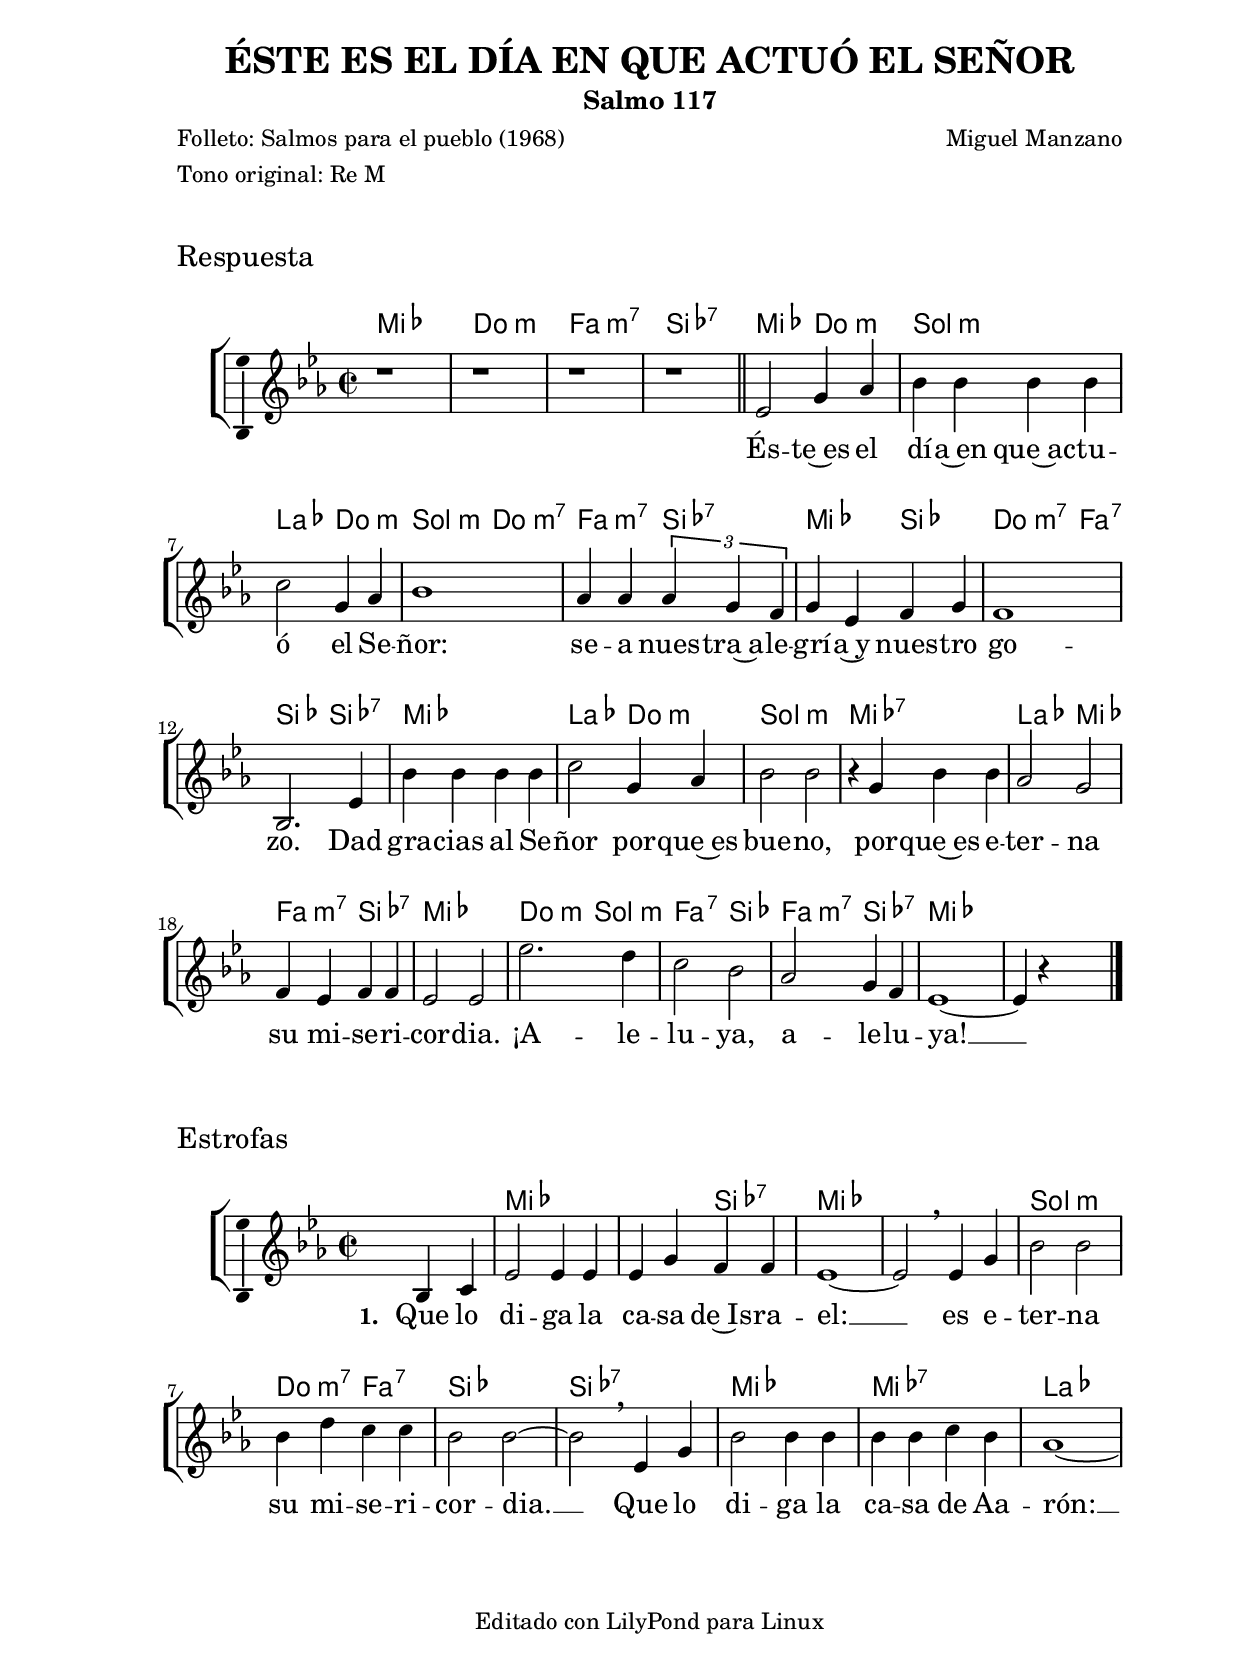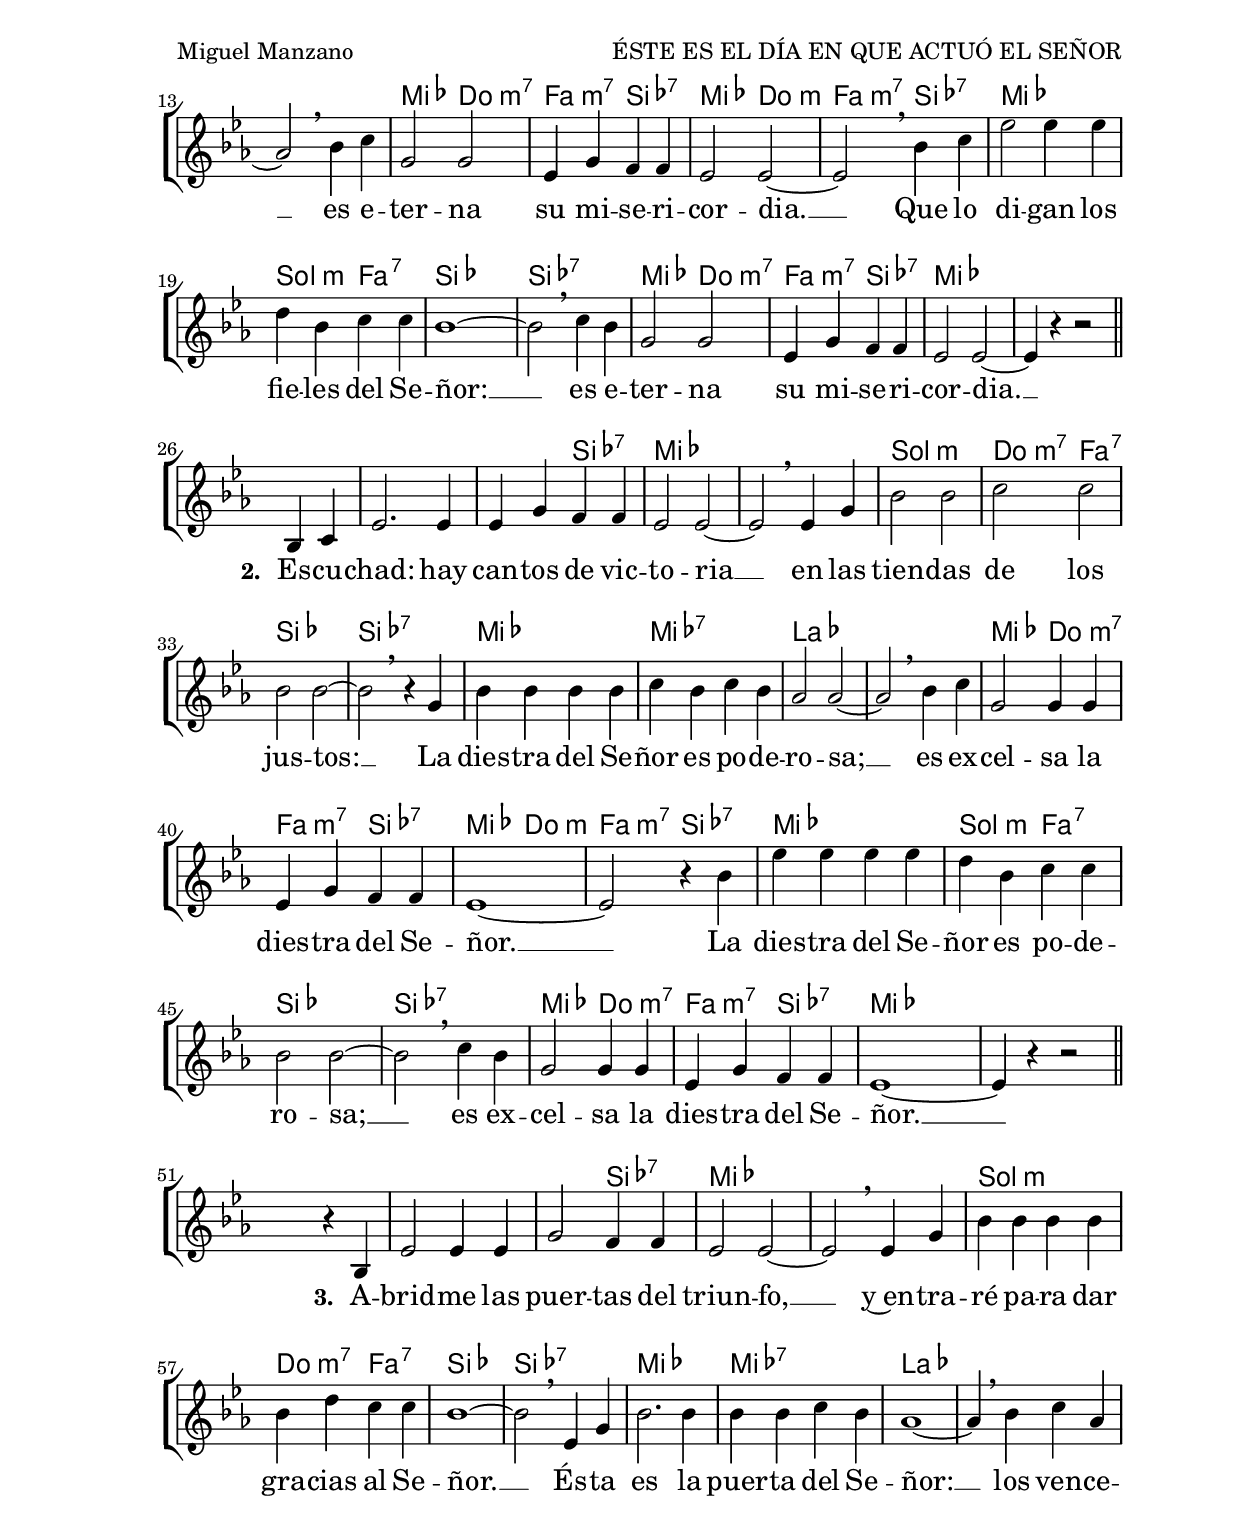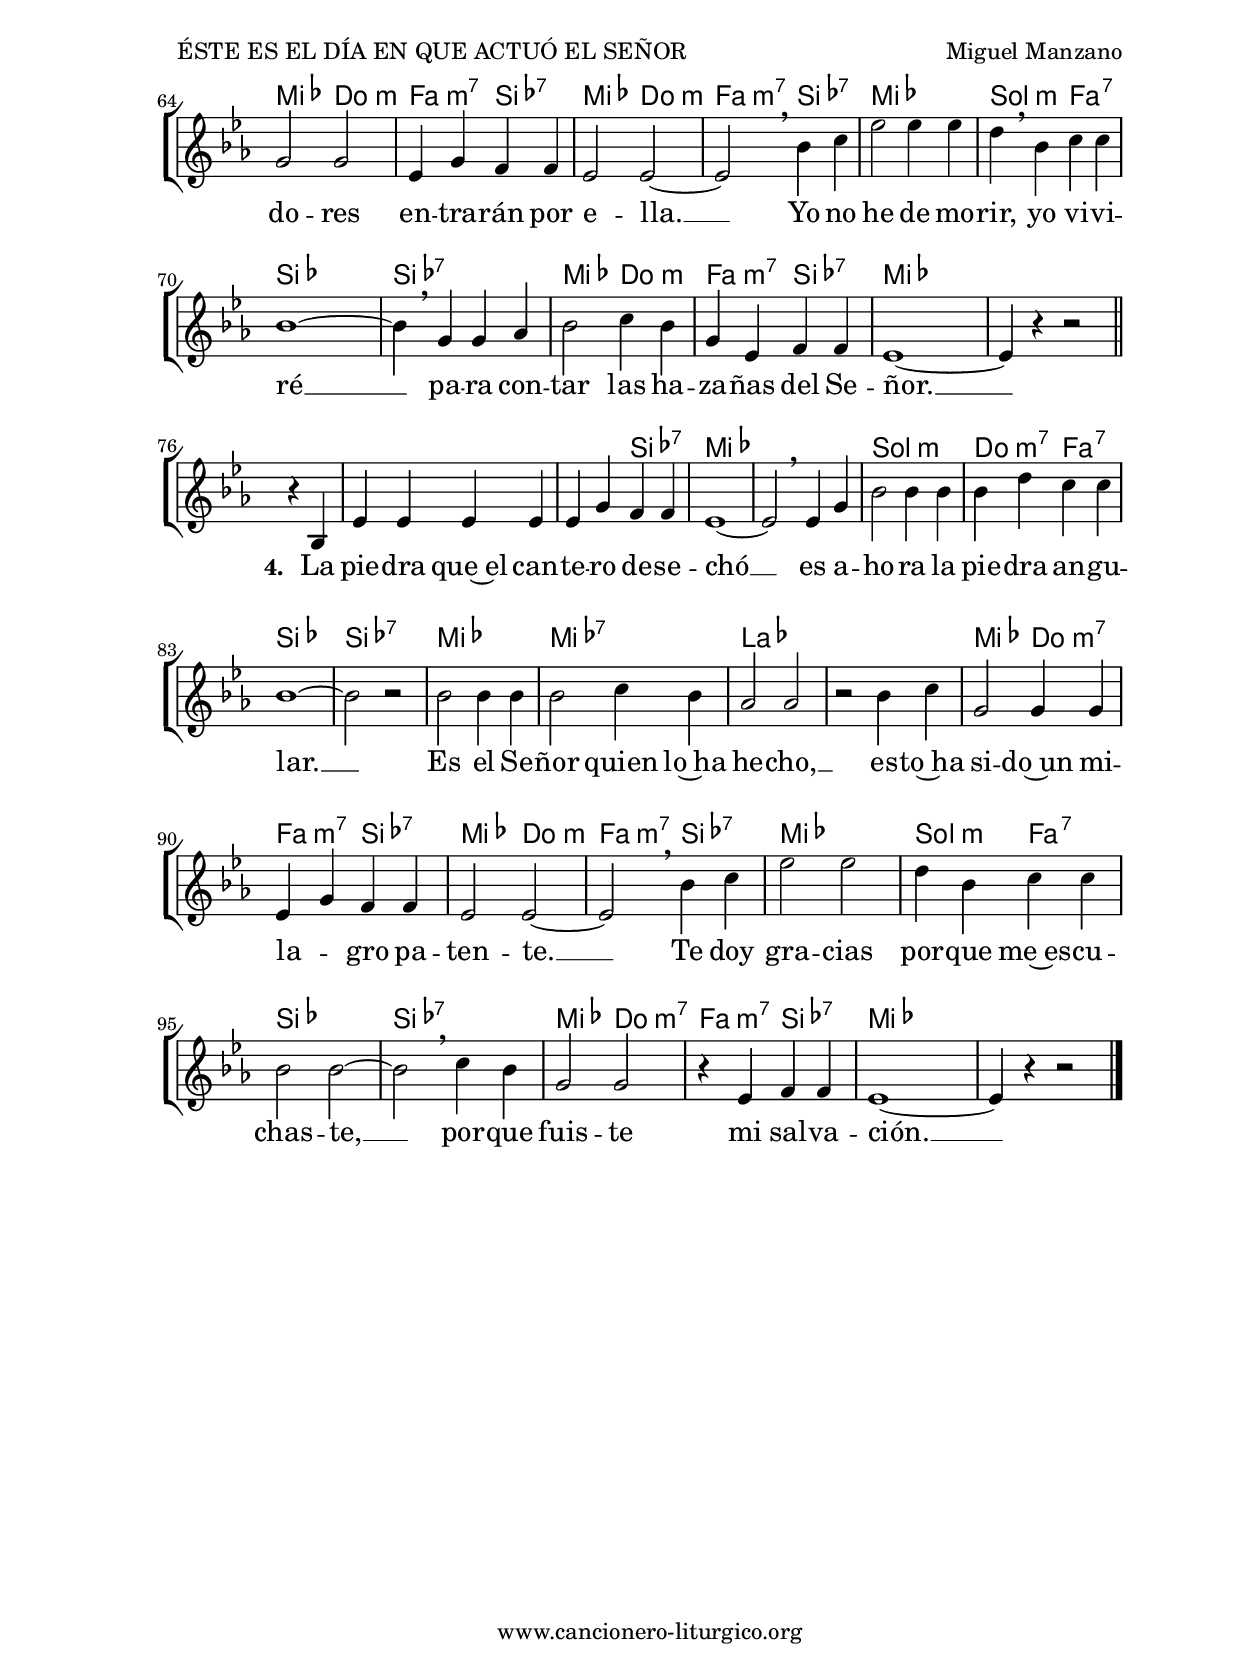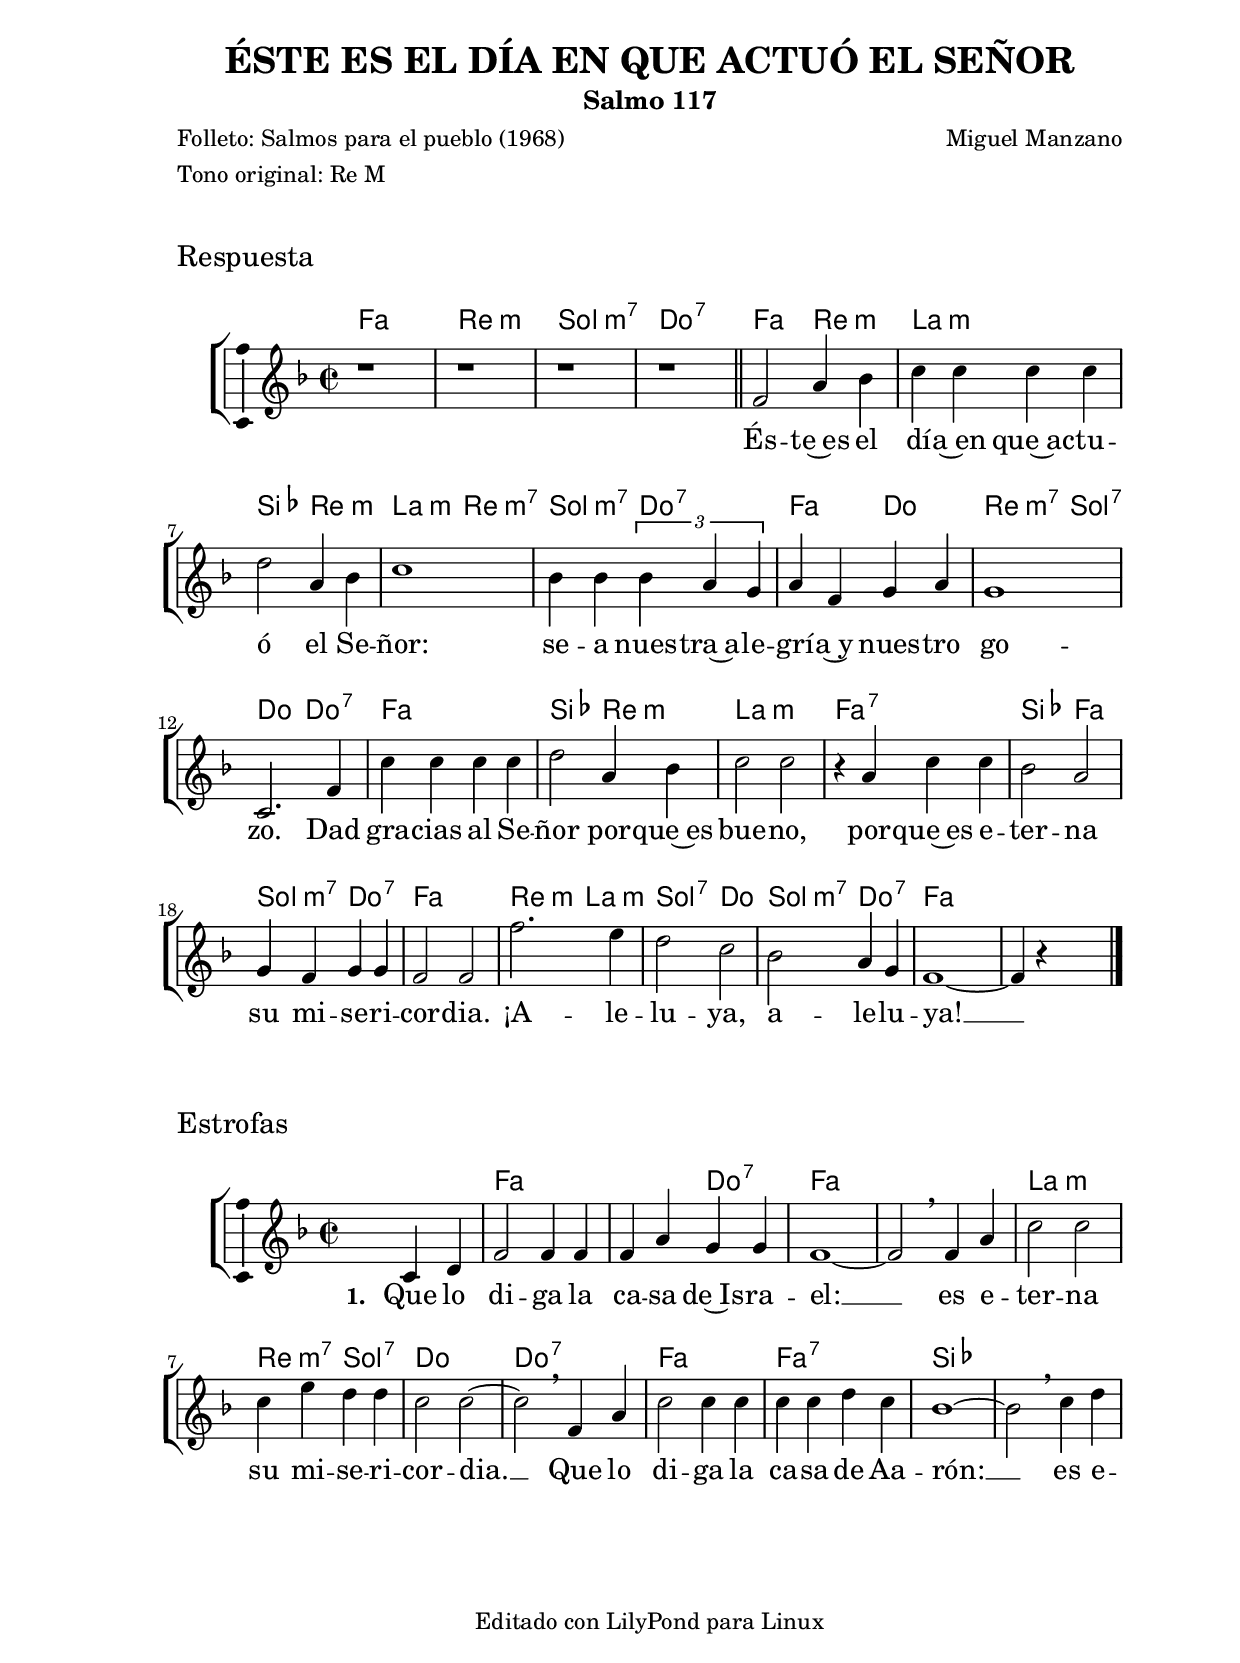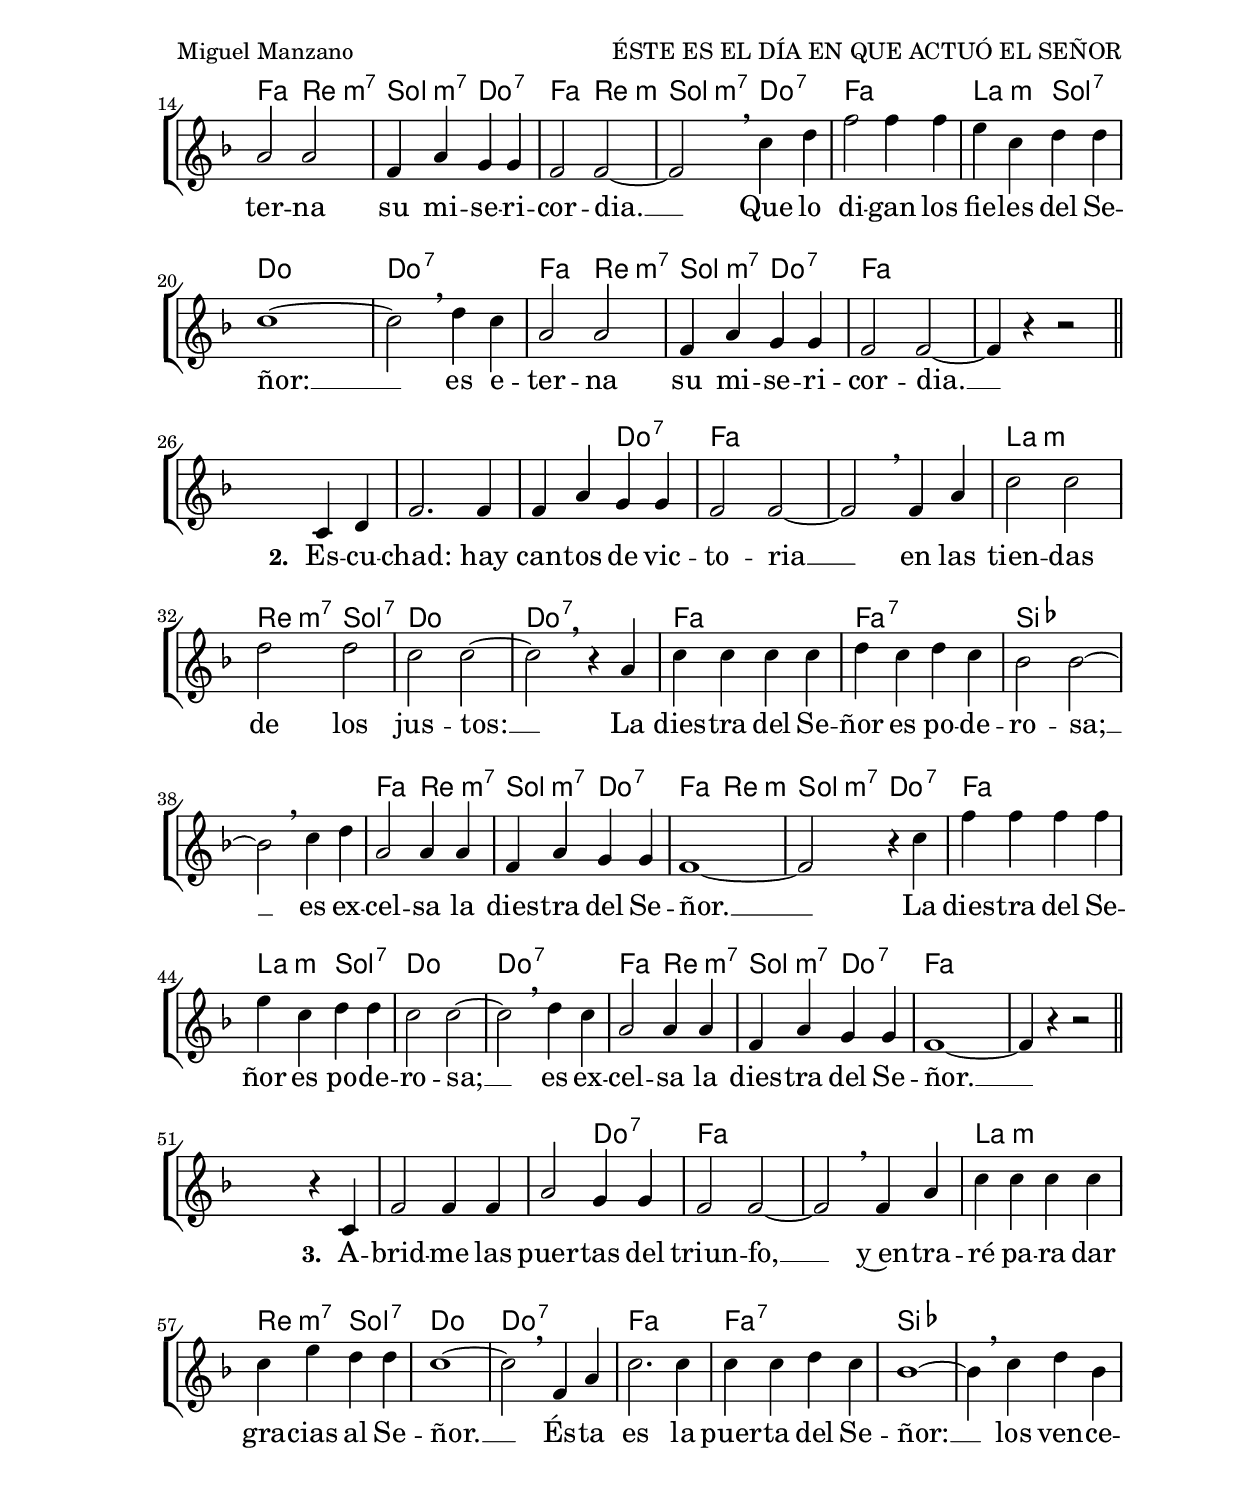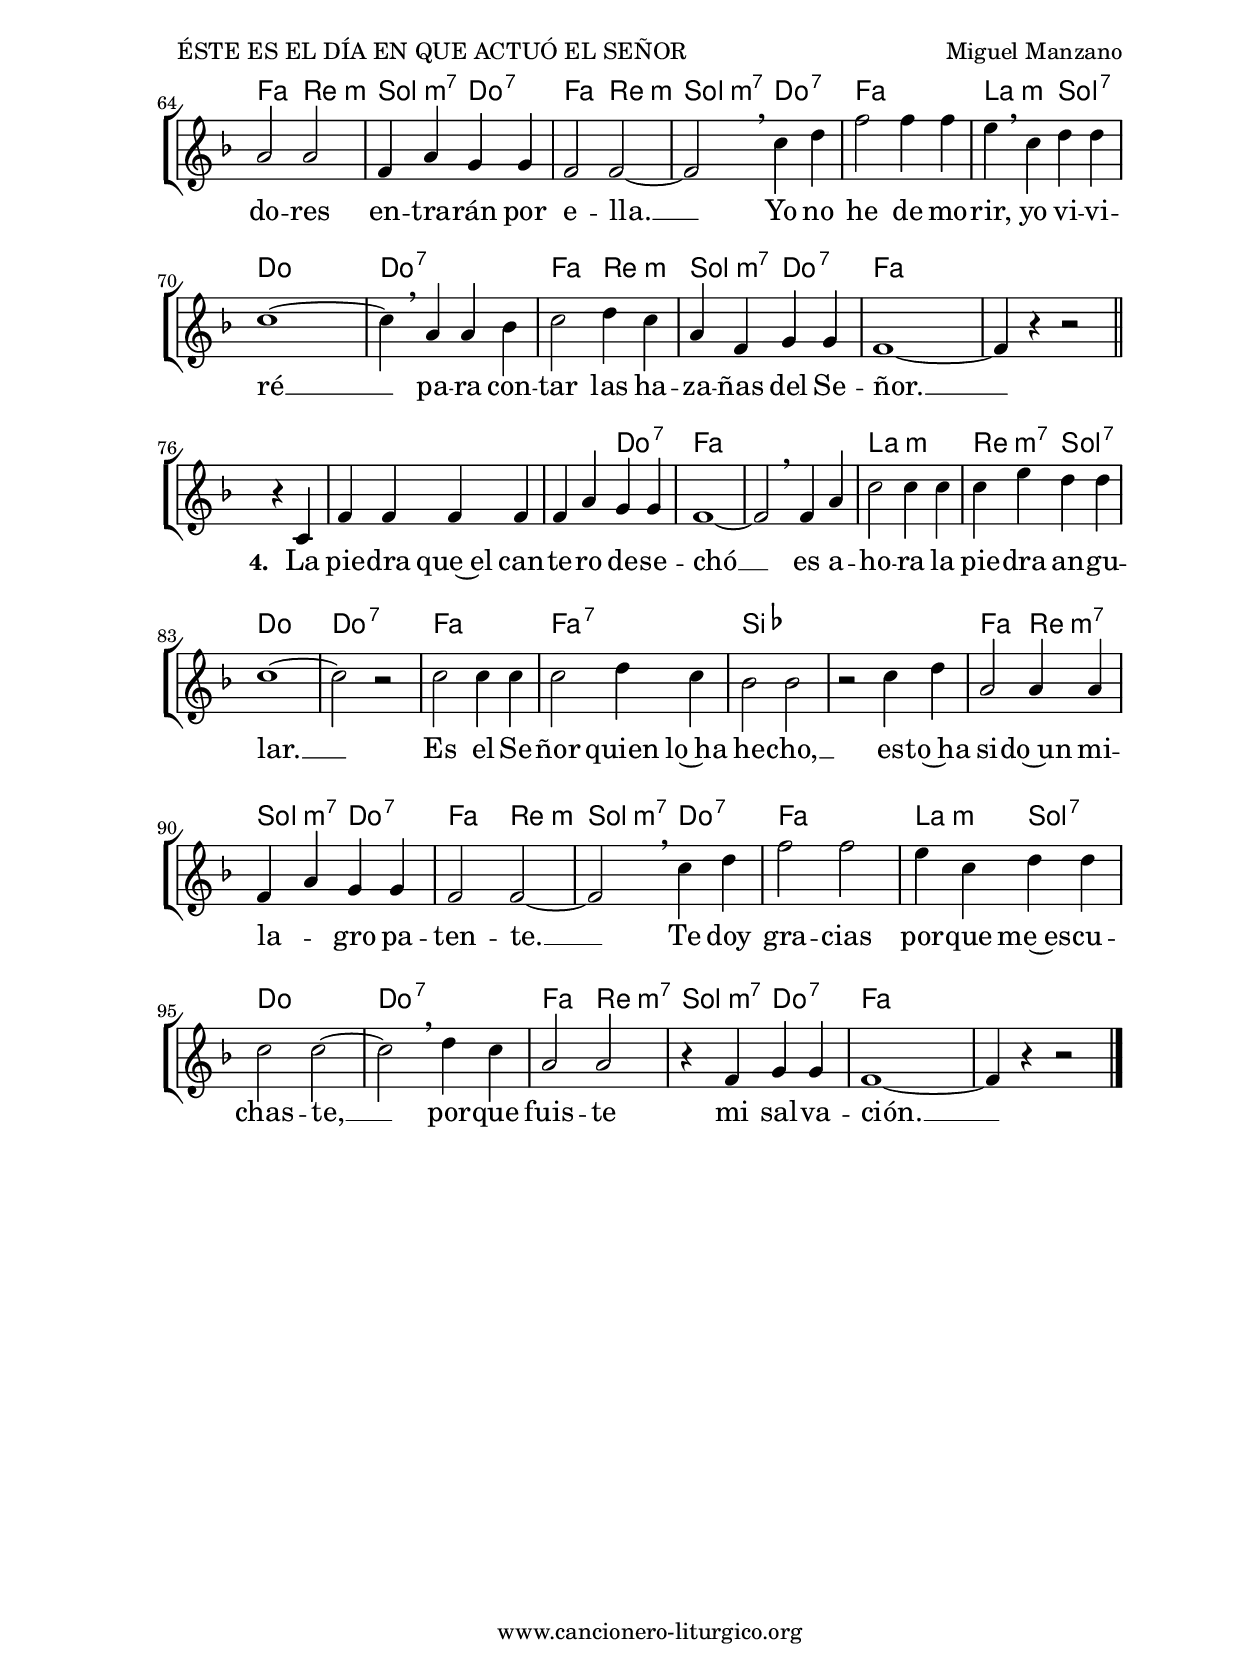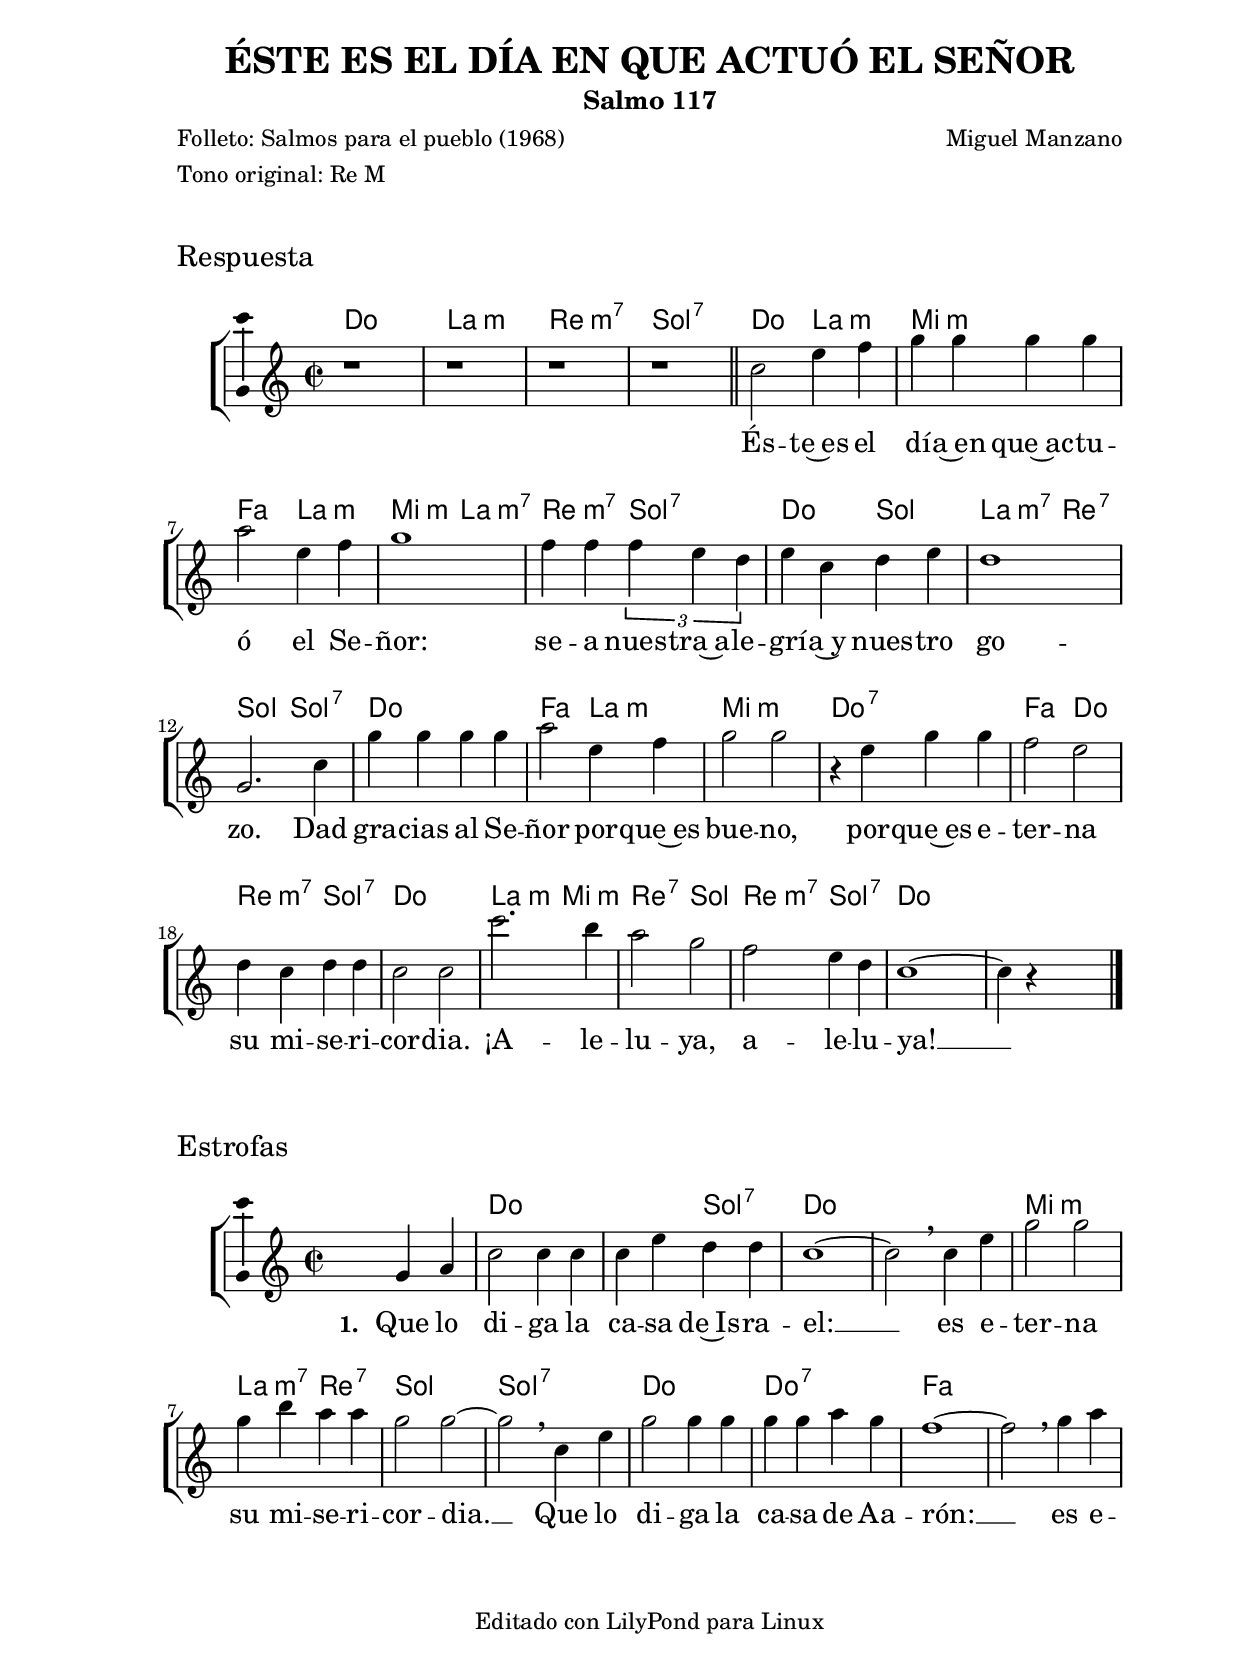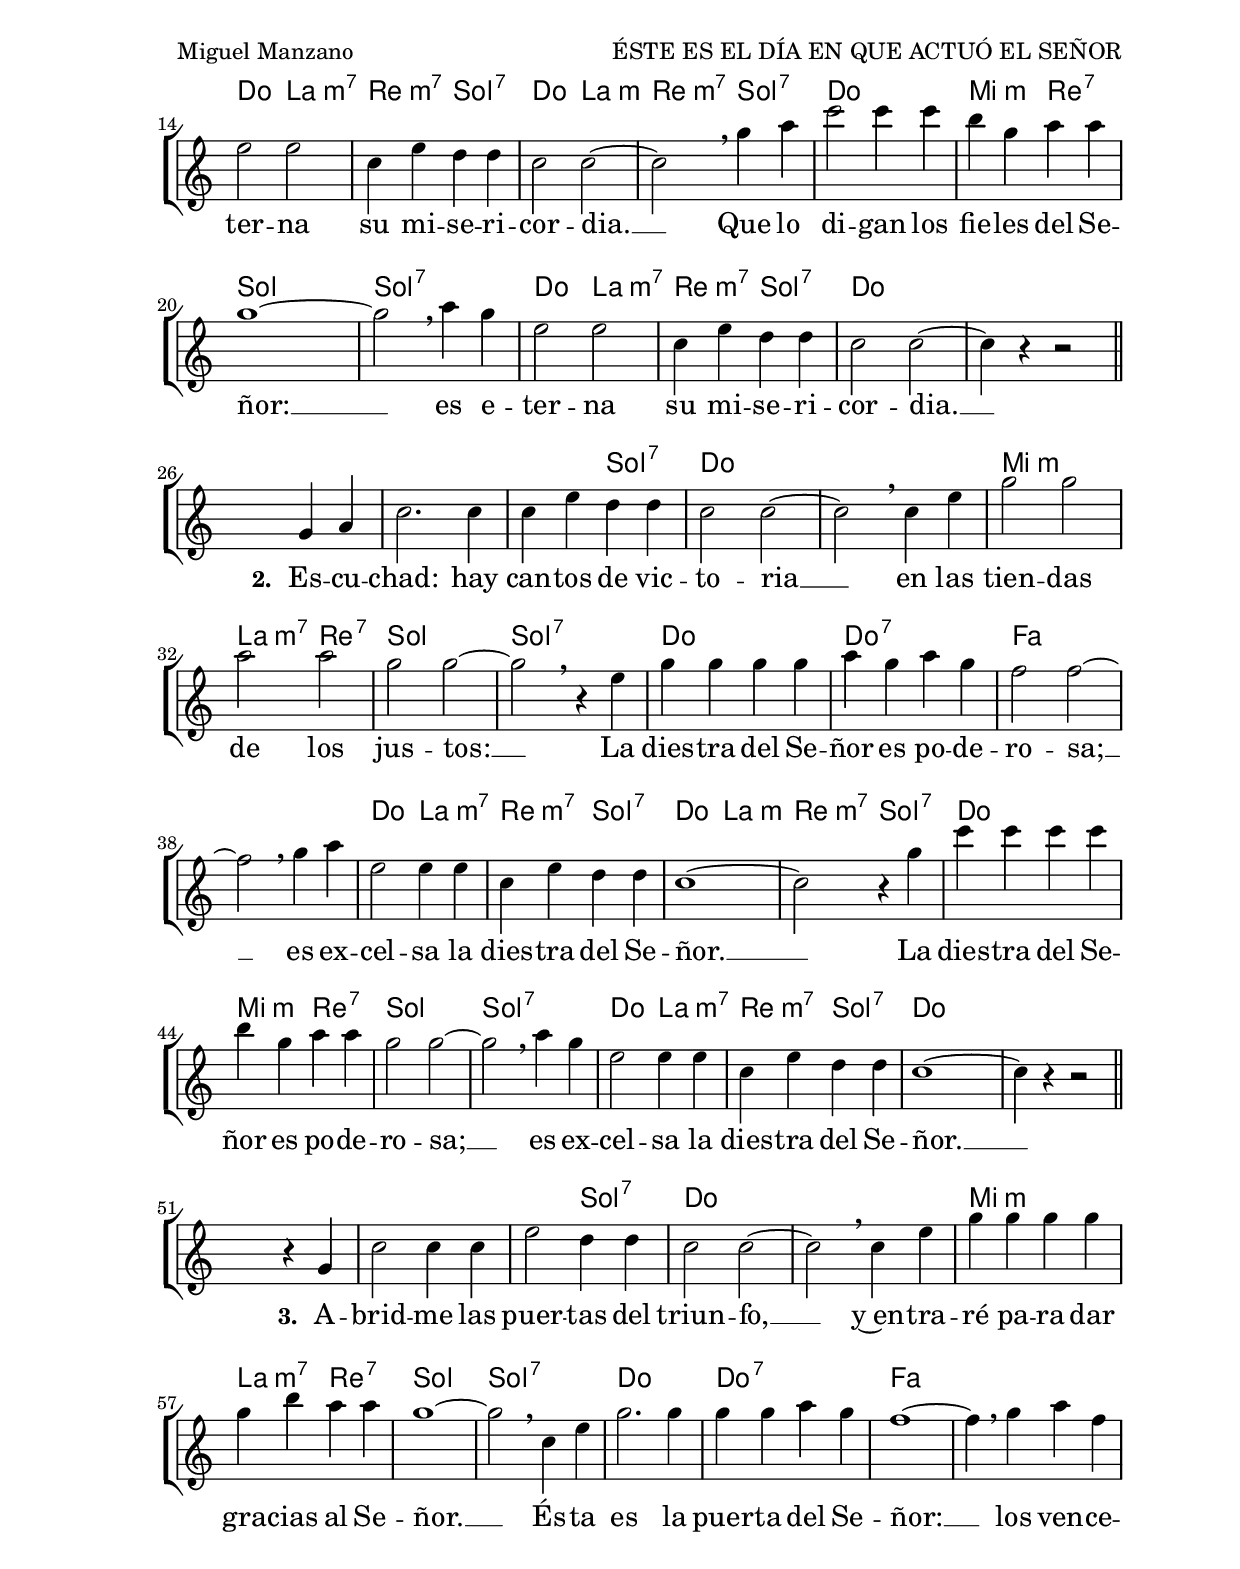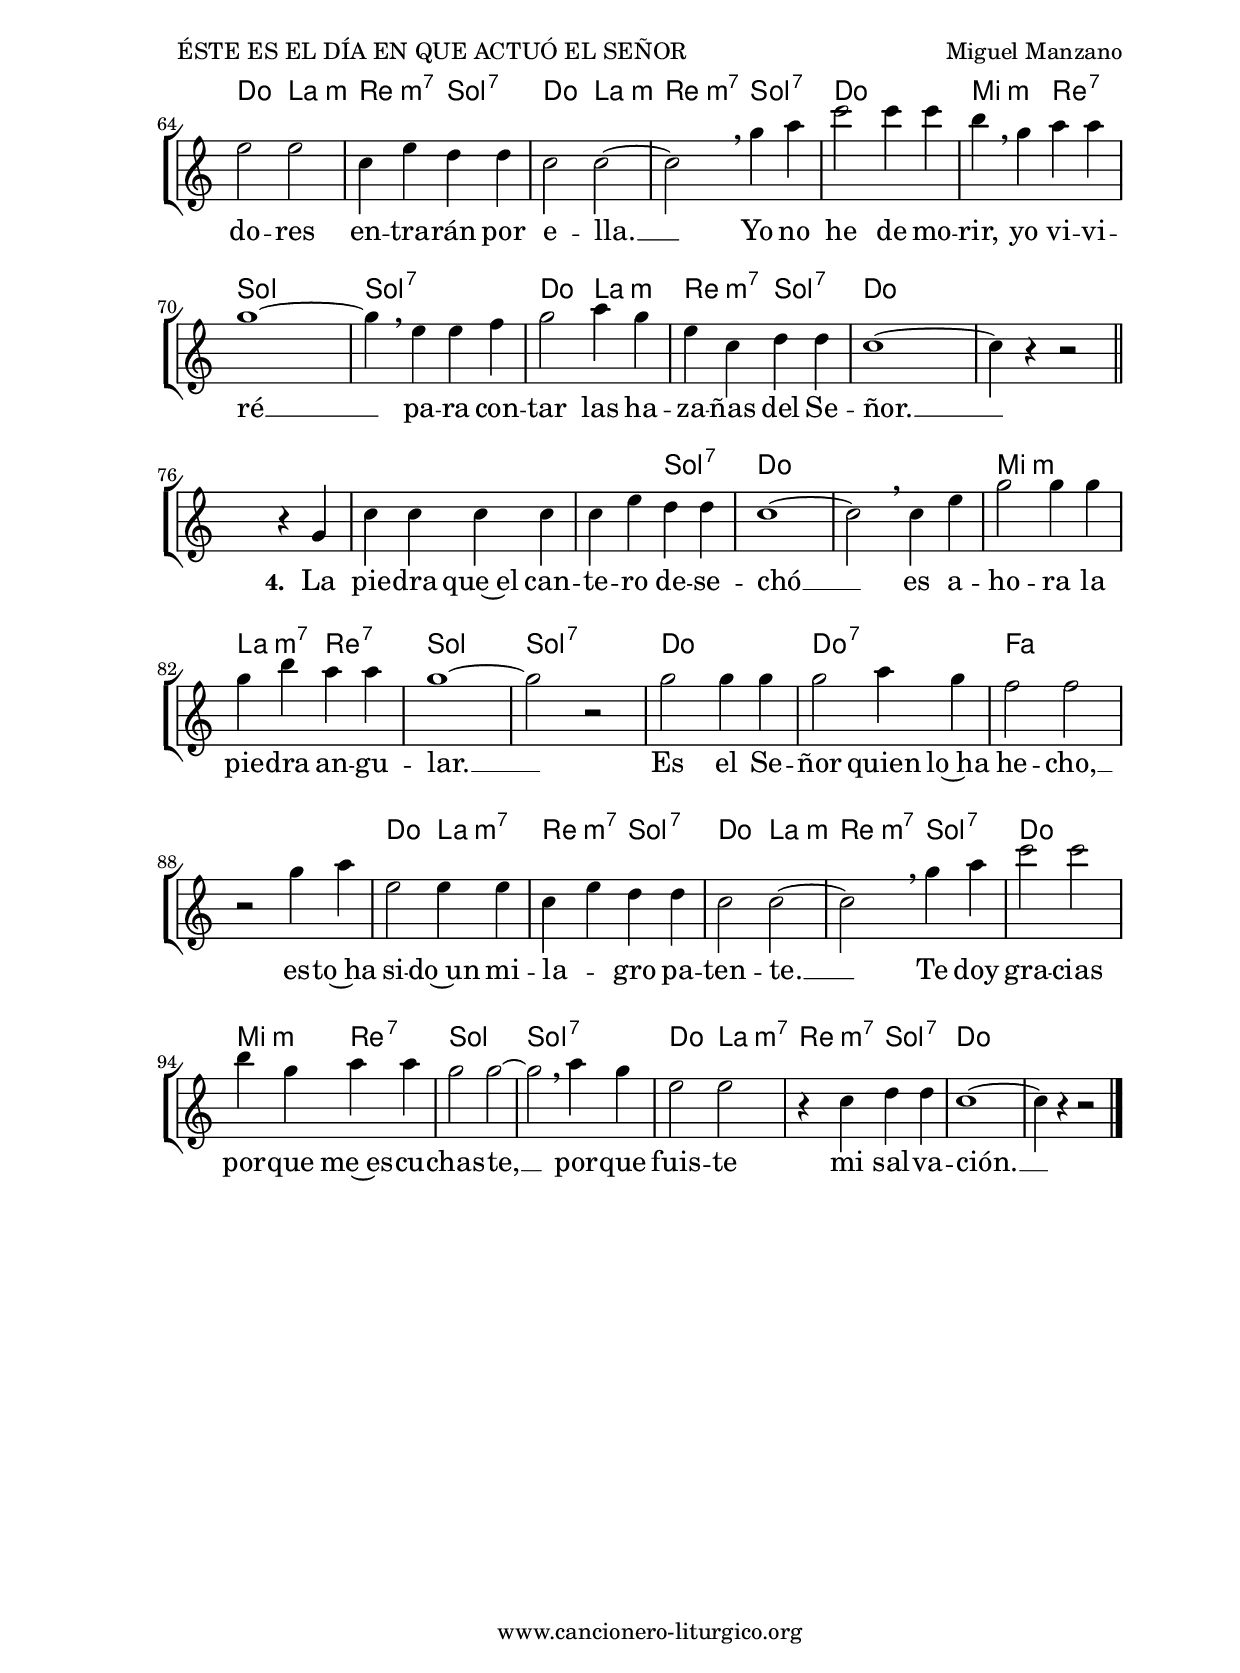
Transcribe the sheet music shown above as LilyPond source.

%
%para convertir .midi en .wav:
%timidity filename.midi -Ow -o finename.wav
%
%
%Para convertir de .wav a .mp3:
%lame -h -m j filename.wav
%
%
%para escuchar el midi:
%timidity nombrefichero.midi
%


%versión de lilypond para la que se ha escrito esta partitura:
\version "2.16.0"

	%Tamaño papel
	#(set-default-paper-size "a4")
	%Tamaño partitura
	#(set-global-staff-size 20)
	%No responde al pulsar sobre una nota
	#(ly:set-option 'point-and-click #f)

%parámetros del encabezamiento:
\header {
	title = "ÉSTE ES EL DÍA EN QUE ACTUÓ EL SEÑOR"
	subtitle = "Salmo 117"
	composer = "Miguel Manzano"
	poet = "Folleto: Salmos para el pueblo (1968)"
%%%	poet = "CLN 522"
	meter = "Tono original: Re M"
	arranger = ""
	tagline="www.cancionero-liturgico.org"
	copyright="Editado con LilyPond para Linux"
	}

%parámetros asociados al papel:
\paper  {
	oddHeaderMarkup = \markup {\fill-line { \on-the-fly #not-first-page \fromproperty #'header:title \on-the-fly #not-first-page \fromproperty #'header:composer }}
	evenHeaderMarkup = \markup {\fill-line { \fromproperty #'header:composer \fromproperty #'header:title }}
	#(set-paper-size "a4")
	print-page-number = ##f
	first-page-number = 1
	print-first-page-number = ##f
	head-separation = 3.0 \cm
	top-margin = 2.0 \cm
	bottom-margin = 0.5\cm
	left-margin = 3.0 \cm
	line-width = 16.0 \cm 
	indent = 8\mm
	interscoreline = 2.\mm
	between-system-space = 15\mm
%	para que las partituras no llenen la hoja:
	ragged-bottom = ##t
%	idem para la última hoja:
	ragged-last-bottom = ##f
%	para que las partituras llenen el ancho del papel:
	ragged-last = ##f
	after-title-space = 2.5 \cm
%page-count=2
%system-count=8

	%Flexible Vertical Spacing
	markup-system-spacing =
	#'((basic-distance . 5) (minimum-distance . 3) (padding . 3))
	score-markup-spacing =
	#'((basic-distance . 15) (minimum-distance . 10) (padding . 3))
%	score-system-spacing =
%	#'((basic-distance . 15) (minimum-distance . 10) (padding . 5))
	system-system-spacing =
	#'((basic-distance . 5) (minimum-distance . 3) (padding . 3))
	markup-markup-spacing =
	#'((basic-distance . 20) (minimum-distance . 15) (padding . 3))
	last-bottom-spacing =
	#'((basic-distance . 5) (minimum-distance . 5) (padding . 3))
%	top-system-spacing =
%	#'((basic-distance . 10) (minimum-distance . 5) (padding . 3))
%	top-markup-spacing =
%	#'((basic-distance . 15) (minimum-distance . 10) (padding . 3))

	}


%parámetros que afectan a toda la partitura:
global =  {
	%clave de sol (G):
	\clef G
	%armadura:
	\transpose d ees
	\key d \major
	\tempo 4=130
	\set Score.tempoHideNote = ##t
	}


%%%%%%%%%%%%%%%%%%%%%%%%%%%%%%%%%%%%%%%%%%%%%%%%%%%%%%%
%%%%%%%%%%%%%%%%%%%%%%%%%%%%%%%%%%%%%%%%%%%%%%%%%%%%%%%
%%%%%%%%%%%%%%%%%%%%%%%%%%%%%%%%%%%%%%%%%%%%%%%%%%%%%%%


acordesrespuno = {
	\italianChords
	\chordmode {
	\transpose d ees
{

d1 b:m e:m7 a:7
d2 b:m fis:m s g b:m fis:m b:m7 e:m7a:7 d a b:m7 e:7 a a:7 d s g b:m fis:m s d:7 s g d e:m7 a:7 d s b:m fis:m e:7 a e:m7 a:7 d s s s

}
}
}

melodiarespuno = 
	\transpose d ees
{
	\relative c'{

\time 2/2

r1 r1 r1 r1
\bar "||"

d2 fis4 g
a4 a a a
b2 fis4 g
a1
g4 g \times 2/3 {g fis e}
fis4 d e fis
e1
a,2. d4
a'4 a a a
b2 fis4 g
a2 a
r4 fis4 a a
g2 fis
e4 d e e
d2 d
d'2. cis4
b2 a
g2 fis4 e
d1~
d4 r4 s2

\bar "|."
}
}


textorespuno = \lyricmode {

És -- te~es el dí -- a~en que~ac -- tu -- ó el Se -- ñor:
se -- a nues -- tra~a -- le -- grí -- a~y nues -- tro go -- zo.
Dad gra -- cias al Se -- ñor por -- que~es bue -- no,
por -- que~es e -- ter -- na su mi -- se -- ri -- cor -- dia.
¡A -- le -- lu -- ya, a -- le -- lu -- ya! __

	}

acordesrespunoStaff = \context ChordNames = acordesrespunoStaff <<
	\set chordChanges = ##t
	\acordesrespuno
	>>


vozrespunoStaff = \context Voice = vozrespunoStaff
\with {\consists "Ambitus_engraver"}
<<
%	\set Staff.instrumentName = ""
%	\set Staff.shortInstrumentName = ""
%	\set Staff.midiInstrument = #"clarinet"
%	\set Staff.midiInstrument = #"cello"
%	\set Staff.midiInstrument = #"flute"
	\set Staff.midiInstrument = #"electric guitar (jazz)"
%	\set Staff.midiInstrument = #"english horn"
%	\set Staff.midiInstrument = #"violin"
%	\set Staff.midiInstrument = #"glockenspiel"
	\set Staff.midiMinimumVolume = #0.7
	\set Staff.midiMaximumVolume = #0.9
	\global
	\melodiarespuno
	>>

textorespunoStaff = \context Lyrics = textorespunoStaff <<
	\lyricsto vozrespunoStaff \textorespuno
	>>


%%%%%%%%%%%%%%%%%%%%%%%%%%%%%%%%%%%%%%%%%%%%%%%%%%%%%%%
%%%%%%%%%%%%%%%%%%%%%%%%%%%%%%%%%%%%%%%%%%%%%%%%%%%%%%%
%%%%%%%%%%%%%%%%%%%%%%%%%%%%%%%%%%%%%%%%%%%%%%%%%%%%%%%


acordesrespest = {
	\italianChords
	\chordmode {
	\transpose d ees
{

s1
d1 d2 a:7 d1 s fis:m b2:m7 e:7 a1 a:7 d d:7 g s d2 b:m7 e:m7 a:7 d b:m e:m7 a:7 d s fis:m e:7 a s a:7 s d b:m7 e:m7 a:7 d s s s

s1
d1 d2 a:7 d1 s fis:m b2:m7 e:7 a1 a:7 d d:7 g s d2 b:m7 e:m7 a:7 d b:m e:m7 a:7 d s fis:m e:7 a s a:7 s d b:m7 e:m7 a:7 d s s s

s1
d1 d2 a:7 d1 s fis:m b2:m7 e:7 a1 a:7 d d:7 g s d2 b:m e:m7 a:7 d b:m e:m7 a:7 d s fis:m e:7 a s a:7 s d b:m e:m7 a:7 d s s s

s1
d1 d2 a:7 d1 s fis:m b2:m7 e:7 a1 a:7 d d:7 g s d2 b:m7 e:m7 a:7 d b:m e:m7 a:7 d s fis:m e:7 a s a:7 s d b:m7 e:m7 a:7 d s s s

}
}
}

melodiarespest = 
	\transpose d ees
{
	\relative c'{

\time 2/2

s2 a4 b
d2 d4 d
d4 fis e e
d1~
d2 \breathe d4 fis
a2 a
a4 cis b b
a2 a~
a2 \breathe d,4 fis
a2 a4 a
a4 a b a
g1~
g2 \breathe a4 b
fis2 fis
d4 fis e e
d2 d~
d2 \breathe a'4 b
d2 d4 d
cis4 a b b
a1~
a2 \breathe b4 a
fis2 fis
d4 fis e e
d2 d~
d4 r4 r2

\bar "||"
\break

s2 a4 b
d2. d4
d4 fis e e
d2 d~
d2 \breathe d4 fis
a2 a
b2 b
a2 a~
a2 \breathe r4 fis
a4 a a a
b4 a b a
g2 g~
g2 \breathe a4 b
fis2 fis4 fis
d4 fis e e
d1~
d2 r4 a'4
d4 d d d
cis4 a b b
a2 a~
a2 \breathe b4 a
fis2 fis4 fis
d4 fis e e
d1~
d4 r4 r2

\bar "||"
\break

s2 r4 a4
d2 d4 d
fis2 e4 e
d2 d~
d2 \breathe d4 fis
a4 a a a
a4 cis b b
a1~
a2 \breathe d,4 fis
a2. a4
a4 a b a
g1~
g4 \breathe a4 b g
fis2 fis
d4 fis e e
d2 d~
d2 \breathe a'4 b
d2 d4 d
cis4 \breathe a b b
a1~
a4 \breathe fis4 fis g
a2 b4 a
fis4 d e e
d1~
d4 r4 r2

\bar "||"
\break

s2 r4 a4
d4 d d d
d4 fis e e
d1~
d2 \breathe d4 fis
a2 a4 a
a4 cis b b
a1~
a2 r2
a2 a4 a
a2 b4 a
g2 g
r2 a4 b
fis2 fis4 fis
d4 fis e e
d2 d~
d2 \breathe a'4 b
d2 d
cis4 a b b
a2 a~
a2 \breathe b4 a
fis2 fis
r4 d4 e e
d1~
d4 r4 r2

\bar "|."
}
}


textorespest = \lyricmode {

\set stanza =#"1. " Que lo di -- ga la ca -- sa de~Is -- ra -- el: __
es e -- ter -- na su mi -- se -- ri -- cor -- dia. __
Que lo di -- ga la ca -- sa de Aa -- rón: __
es e -- ter -- na su mi -- se -- ri -- cor -- dia. __
Que lo di -- gan los fie -- les del Se -- ñor: __
es e -- ter -- na su mi -- se -- ri -- cor -- dia. __

\set stanza =#"2. " Es -- cu -- chad: hay can -- tos de vic -- to -- ria __
en las tien -- das de los jus -- tos: __
La dies -- tra del Se -- ñor es po -- de -- ro -- sa; __
es ex -- cel -- sa la dies -- tra del Se -- ñor. __
La dies -- tra del Se -- ñor es po -- de -- ro -- sa; __
es ex -- cel -- sa la dies -- tra del Se -- ñor. __

\set stanza =#"3. " A -- brid -- me las puer -- tas del triun -- fo, __
y~en -- tra -- ré pa -- ra dar gra -- cias al Se -- ñor. __
És -- ta es la puer -- ta del Se -- ñor: __
los ven -- ce -- do -- res en -- tra -- rán por e -- lla. __
Yo no he de mo -- rir, yo vi -- vi -- ré __
pa -- ra con -- tar las ha -- za -- ñas del Se -- ñor. __

\set stanza =#"4. " La pie -- dra que~el can -- te -- ro de -- se -- chó __
es a -- ho -- ra la pie -- dra an -- gu -- lar. __
Es el Se -- ñor quien lo~ha he -- cho, __
es -- to~ha si -- do~un mi -- la -- _ gro pa -- ten -- te. __
Te doy gra -- cias por -- que me~es -- cu -- chas -- te, __
por -- que fuis -- te mi sal -- va -- ción. __

	}

acordesrespestStaff = \context ChordNames = acordesrespestStaff <<
	\set chordChanges = ##t
	\acordesrespest
	>>


vozrespestStaff = \context Voice = vozrespestStaff
\with {\consists "Ambitus_engraver"}
<<
%	\set Staff.instrumentName = ""
%	\set Staff.shortInstrumentName = ""
%	\set Staff.midiInstrument = #"clarinet"
%	\set Staff.midiInstrument = #"cello"
%	\set Staff.midiInstrument = #"flute"
	\set Staff.midiInstrument = #"electric guitar (jazz)"
%	\set Staff.midiInstrument = #"english horn"
%	\set Staff.midiInstrument = #"violin"
%	\set Staff.midiInstrument = #"glockenspiel"
	\set Staff.midiMinimumVolume = #0.7
	\set Staff.midiMaximumVolume = #0.9
	\global
	\melodiarespest
	>>

textorespestStaff = \context Lyrics = textorespestStaff <<
	\lyricsto vozrespestStaff \textorespest
	>>


%%%%%%%%%%%%%%%%%%%%%%%%%%%%%%%%%%%%%%%%%%%%%%%%%%%%%%%
%%%%%%%%%%%%%%%%%%%%%%%%%%%%%%%%%%%%%%%%%%%%%%%%%%%%%%%
%%%%%%%%%%%%%%%%%%%%%%%%%%%%%%%%%%%%%%%%%%%%%%%%%%%%%%%


\book {
	\score {
		\context ChoirStaff {
			\override StaffGroup.SystemStartBracket #'collapse-height = #1
			\override Score.SystemStartBar #'collapse-height = #1
			<<
			\acordesrespunoStaff
			\vozrespunoStaff
			\textorespunoStaff
			>>
			}
		\layout {
	    		\context {
				\Lyrics
				\override LyricText #'font-size = #2
				}
	   		 \context {
				\Score
				\override StaffSymbol #'staff-space = #(magstep +3)
				}
			}
		\header{piece=\markup{\fontsize #2 "Respuesta"}}
		}
	\score {
		\context ChoirStaff {
			\override StaffGroup.SystemStartBracket #'collapse-height = #1
			\override Score.SystemStartBar #'collapse-height = #1
			<<
			\acordesrespestStaff
			\vozrespestStaff
			\textorespestStaff
			>>
			}
		\layout {
	    		\context {
				\Lyrics
				\override LyricText #'font-size = #2
				}
	   		 \context {
				\Score
				\override StaffSymbol #'staff-space = #(magstep +3)
				}
			}
		\header{piece=\markup{\fontsize #2 "Estrofas"}}
		}
	\score {
		\unfoldRepeats
		\context ChoirStaff {
			<<
			\acordesrespunoStaff
			\vozrespunoStaff
			>>
			<<
			\acordesrespestStaff
			\vozrespestStaff
			>>
			}
		\midi {
	  		\context {
	  			\Score
				tempoWholesPerMinute = #(ly:make-moment 70 4)
				}
			}
		}
	}

#(define output-suffix "C")
\book {
	\score {
		\context ChoirStaff {
			\override StaffGroup.SystemStartBracket #'collapse-height = #1
			\override Score.SystemStartBar #'collapse-height = #1
\transpose c d
			<<
			\acordesrespunoStaff
			\vozrespunoStaff
			\textorespunoStaff
			>>
			}
		\layout {
	    		\context {
				\Lyrics
				\override LyricText #'font-size = #2
				}
	   		 \context {
				\Score
				\override StaffSymbol #'staff-space = #(magstep +3)
				}
			}
		\header{piece=\markup{\fontsize #2 "Respuesta"}}
		}
	\score {
		\context ChoirStaff {
			\override StaffGroup.SystemStartBracket #'collapse-height = #1
			\override Score.SystemStartBar #'collapse-height = #1
\transpose c d
			<<
			\acordesrespestStaff
			\vozrespestStaff
			\textorespestStaff
			>>
			}
		\layout {
	    		\context {
				\Lyrics
				\override LyricText #'font-size = #2
				}
	   		 \context {
				\Score
				\override StaffSymbol #'staff-space = #(magstep +3)
				}
			}
		\header{piece=\markup{\fontsize #2 "Estrofas"}}
		}
	}

#(define output-suffix "S")
\book {
	\score {
		\context ChoirStaff {
			\override StaffGroup.SystemStartBracket #'collapse-height = #1
			\override Score.SystemStartBar #'collapse-height = #1
\transpose c a
			<<
			\acordesrespunoStaff
			\vozrespunoStaff
			\textorespunoStaff
			>>
			}
		\layout {
	    		\context {
				\Lyrics
				\override LyricText #'font-size = #2
				}
	   		 \context {
				\Score
				\override StaffSymbol #'staff-space = #(magstep +3)
				}
			}
		\header{piece=\markup{\fontsize #2 "Respuesta"}}
		}
	\score {
		\context ChoirStaff {
			\override StaffGroup.SystemStartBracket #'collapse-height = #1
			\override Score.SystemStartBar #'collapse-height = #1
\transpose c a
			<<
			\acordesrespestStaff
			\vozrespestStaff
			\textorespestStaff
			>>
			}
		\layout {
	    		\context {
				\Lyrics
				\override LyricText #'font-size = #2
				}
	   		 \context {
				\Score
				\override StaffSymbol #'staff-space = #(magstep +3)
				}
			}
		\header{piece=\markup{\fontsize #2 "Estrofas"}}
		}
	}



